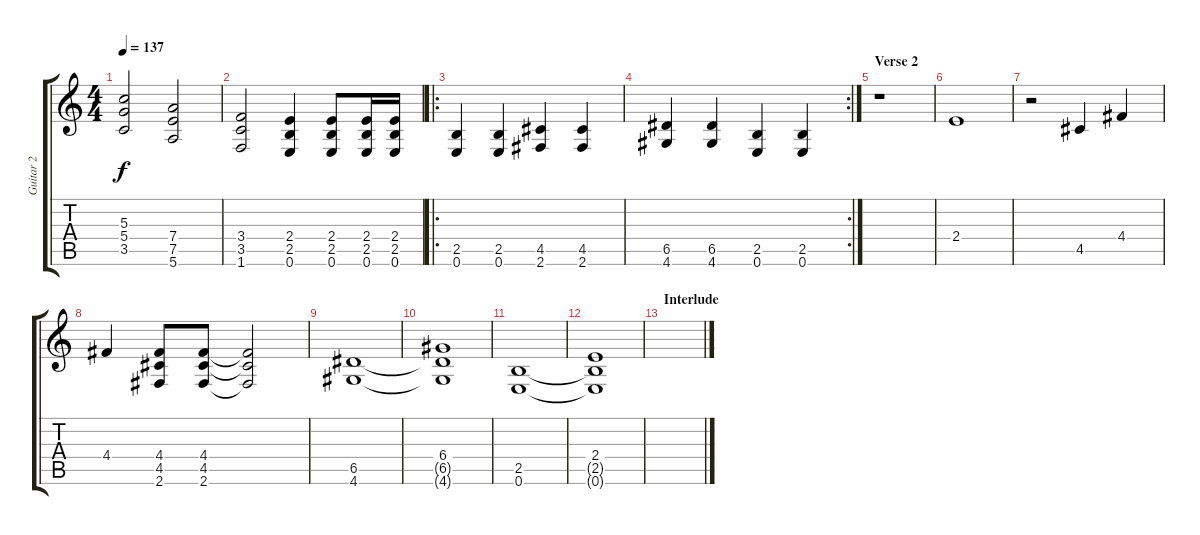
\track ("Guitar 2" "Guitar 2") {instrument distortionguitar}
\staff {score tabs}
\tuning (E4 B3 G3 D3 A2 E2) {hide}
\ts (4 4)
\tempo 137
\clef g2
\ks c
(5.3 5.4 3.5).2{dy f} (7.4 7.5 5.6).2 |
(3.4 3.5 1.6).2 (2.4 2.5 0.6).4 (2.4 2.5 0.6).8 (2.4 2.5 0.6).16 (2.4 2.5 0.6).16 |
\ro
(2.5 0.6).4 (2.5 0.6).4 (4.5 2.6).4 (4.5 2.6).4 |
\rc 2
(6.5 4.6).4 (6.5 4.6).4 (2.5 0.6).4 (2.5 0.6).4 |
\section ("" "Verse 2")
r.1 |
2.4.1 |
r.2 4.5.4 4.4.4 |
4.4.4 (4.4 4.5 2.6).8 (4.4 4.5 2.6).8 (4.4{t} 4.5{t} 2.6{t}).2 |
(6.5 4.6).1 |
(6.4 6.5{t} 4.6{t}).1 |
(2.5 0.6).1 |
(2.4 2.5{t} 0.6{t}).1 |
\section ("" "Interlude")
